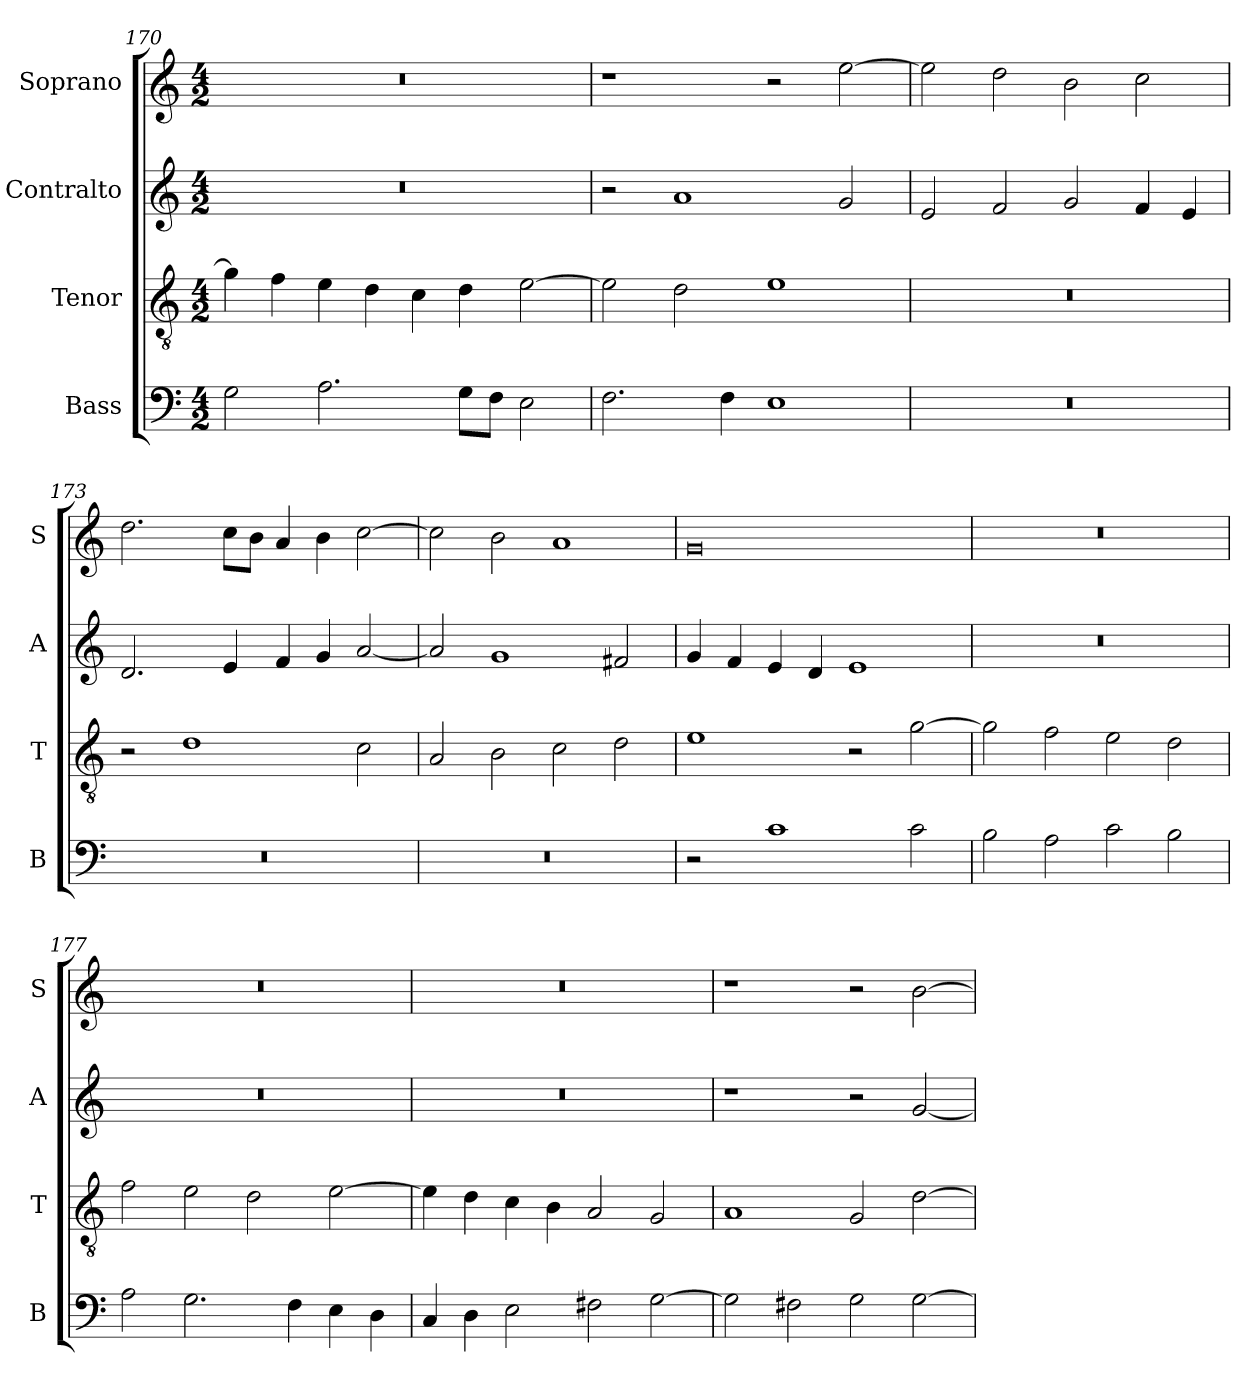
**kern	**kern	**kern	**kern
*part4	*part3	*part2	*part1
*staff4	*staff3	*staff2	*staff1
*I"Bass	*I"Tenor	*I"Contralto	*I"Soprano
*I'B	*I'T	*I'A	*I'S
*clefF4	*clefGv2	*clefG2	*clefG2
*k[]	*k[]	*k[]	*k[]
*C:ion	*C:ion	*C:ion	*C:ion
*M4/2	*M4/2	*M4/2	*M4/2
=170	=170	=170	=170
2G	4g]	0r	0r
.	4f	.	.
2.A	4e	.	.
.	4d	.	.
.	4c	.	.
8G\L	4d	.	.
8F\J	.	.	.
2E	[2e	.	.
=171	=171	=171	=171
2.F	2e]	2r	1r
.	2d	1a	.
4F	.	.	.
1E	1e	.	2r
.	.	2g	[2ee
=172	=172	=172	=172
0r	0r	2e	2ee]
.	.	2f	2dd
.	.	2g	2b
.	.	4f	2cc
.	.	4e	.
=173	=173	=173	=173
0r	2r	2.d	2.dd
.	1d	.	.
.	.	4e	8cc\L
.	.	.	8b\J
.	.	4f	4a
.	.	4g	4b
.	2c	[2a	[2cc
=174	=174	=174	=174
0r	2A	2a]	2cc]
.	2B	1g	2b
.	2c	.	1a
.	2d	2f#X	.
=175	=175	=175	=175
2r	1e	4g	0g
.	.	4f	.
1c	.	4e	.
.	.	4d	.
.	2r	1e	.
2c	[2g	.	.
=176	=176	=176	=176
2B	2g]	0r	0r
2A	2f	.	.
2c	2e	.	.
2B	2d	.	.
=177	=177	=177	=177
2A	2f	0r	0r
2.G	2e	.	.
.	2d	.	.
4F	.	.	.
4E	[2e	.	.
4D	.	.	.
=178	=178	=178	=178
4C	4e]	0r	0r
4D	4d	.	.
2E	4c	.	.
.	4B	.	.
2F#X	2A	.	.
[2G	2G	.	.
=179	=179	=179	=179
2G]	1A	1r	1r
2F#X	.	.	.
2G	2G	2r	2r
[2G	[2d	[2g	[2b
=	=	=	=
*-	*-	*-	*-
